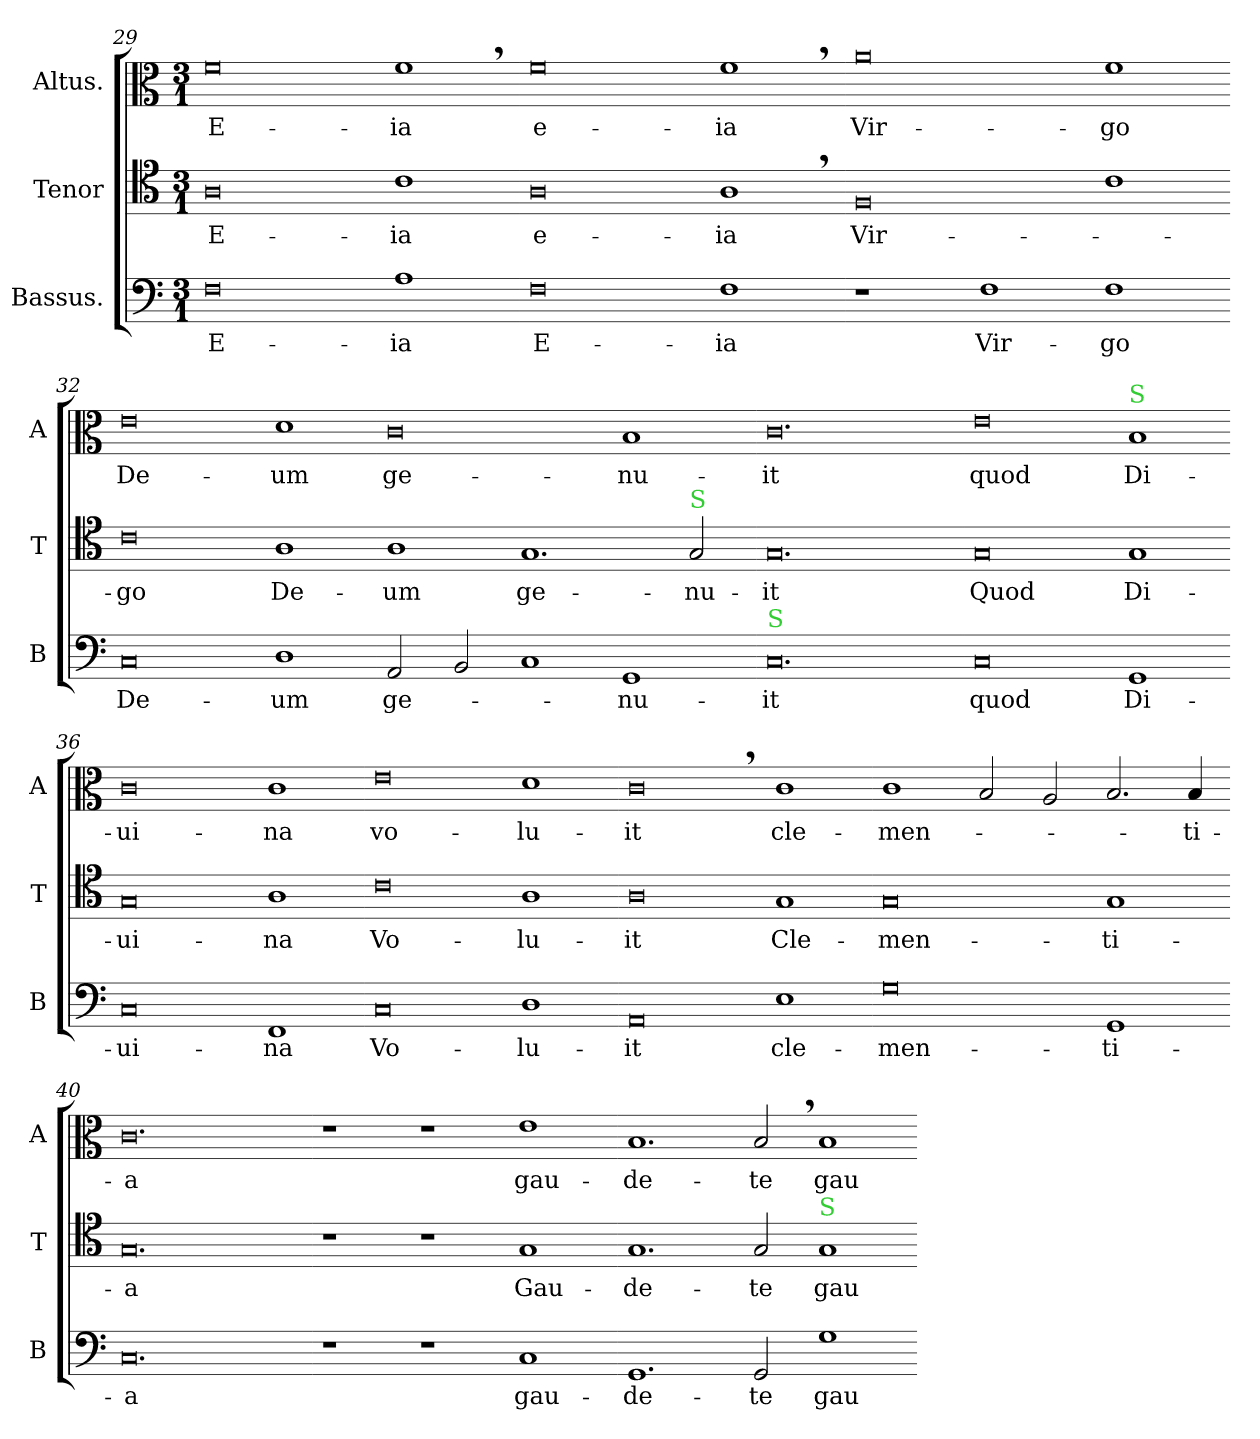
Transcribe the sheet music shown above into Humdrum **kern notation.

**kern	**text	**kern	**text	**kern	**text
*part3	*part3	*part2	*part2	*part1	*part1
*staff3	*staff3	*staff2	*staff2	*staff1	*staff1
*I"Bassus.	*	*I"Tenor	*	*I"Altus.	*
*I'B	*	*I'T	*	*I'A	*
*clefF4	*	*clefC4	*	*clefC3	*
*k[]	*	*k[]	*	*k[]	*
*M3/1	*	*M3/1	*	*M3/1	*
=29	=29	=29	=29	=29	=29
!	!	!	!LO:LY:i	!	!
0F	E-	0A	E-	0f	E-
!	!	!	!LO:LY:i	!	!
1A	-ia	1c	-ia	1f,<	-ia
=30-	=30-	=30-	=30-	=30-	=30-
!	!	!	!LO:LY:i	!	!
0F	E-	0A	e-	0f	e-
!	!	!	!LO:LY:i	!	!
1F	-ia	1A,<	-ia	1f,<	-ia
=31-	=31-	=31-	=31-	=31-	=31-
1r	.	0F	Vir-	0a	Vir-
1F	Vir-	.	.	.	.
1F	-go	1c	.	1f	-go
=32-	=32-	=32-	=32-	=32-	=32-
0C	De-	0c	-go	0e	De-
1D	-um	1A	De-	1d	-um
=33-	=33-	=33-	=33-	=33-	=33-
2AA/	ge-	1A	-um	0c	ge-
2BB/	.	.	.	.	.
1C	.	1.G	ge-	.	.
1GG	-nu-	.	.	1B	-nu-
!	!	!LO:TX:a:color=limegreen:t=S	!	!	!
.	.	2G/	-nu-	.	.
=34-	=34-	=34-	=34-	=34-	=34-
!LO:TX:a:color=limegreen:t=S	!	!	!	!	!
0.C	-it	0.G	-it	0.c	-it
=35-	=35-	=35-	=35-	=35-	=35-
0C	quod	0G	Quod	0e	quod
!	!	!	!	!LO:TX:a:color=limegreen:t=S	!
1GG	Di-	1G	Di-	1B	Di-
=36-	=36-	=36-	=36-	=36-	=36-
0C	-ui-	0G	-ui-	0c	-ui-
1FF	-na	1A	-na	1c	-na
=37-	=37-	=37-	=37-	=37-	=37-
0C	Vo-	0c	Vo-	0e	vo-
1D	-lu-	1A	-lu-	1d	-lu-
=38-	=38-	=38-	=38-	=38-	=38-
0AA	-it	0A	-it	0c,<	-it
1E	cle-	1G	Cle-	1c	cle-
=39-	=39-	=39-	=39-	=39-	=39-
0G	-men-	0G	-men-	1c	-men-
.	.	.	.	2B/	.
.	.	.	.	2A/	.
1GG	-ti-	1G	-ti-	2.B/	.
.	.	.	.	4B/	-ti-
=40-	=40-	=40-	=40-	=40-	=40-
0.C	-a	0.G	-a	0.c	-a
=41-	=41-	=41-	=41-	=41-	=41-
1r	.	1r	.	1r	.
1r	.	1r	.	1r	.
1C	gau-	1G	Gau-	1e	gau-
=42-	=42-	=42-	=42-	=42-	=42-
1.GG	-de-	1.G	-de-	1.B	-de-
2GG/	-te	2G/	-te	2B,</	-te
!	!	!LO:TX:a:color=limegreen:t=S	!	!	!
!	!LO:LY:i	!	!	!	!LO:LY:i
1G	gau-	1G	gau-	1B	gau-
=-	=-	=-	=-	=-	=-
*-	*-	*-	*-	*-	*-
